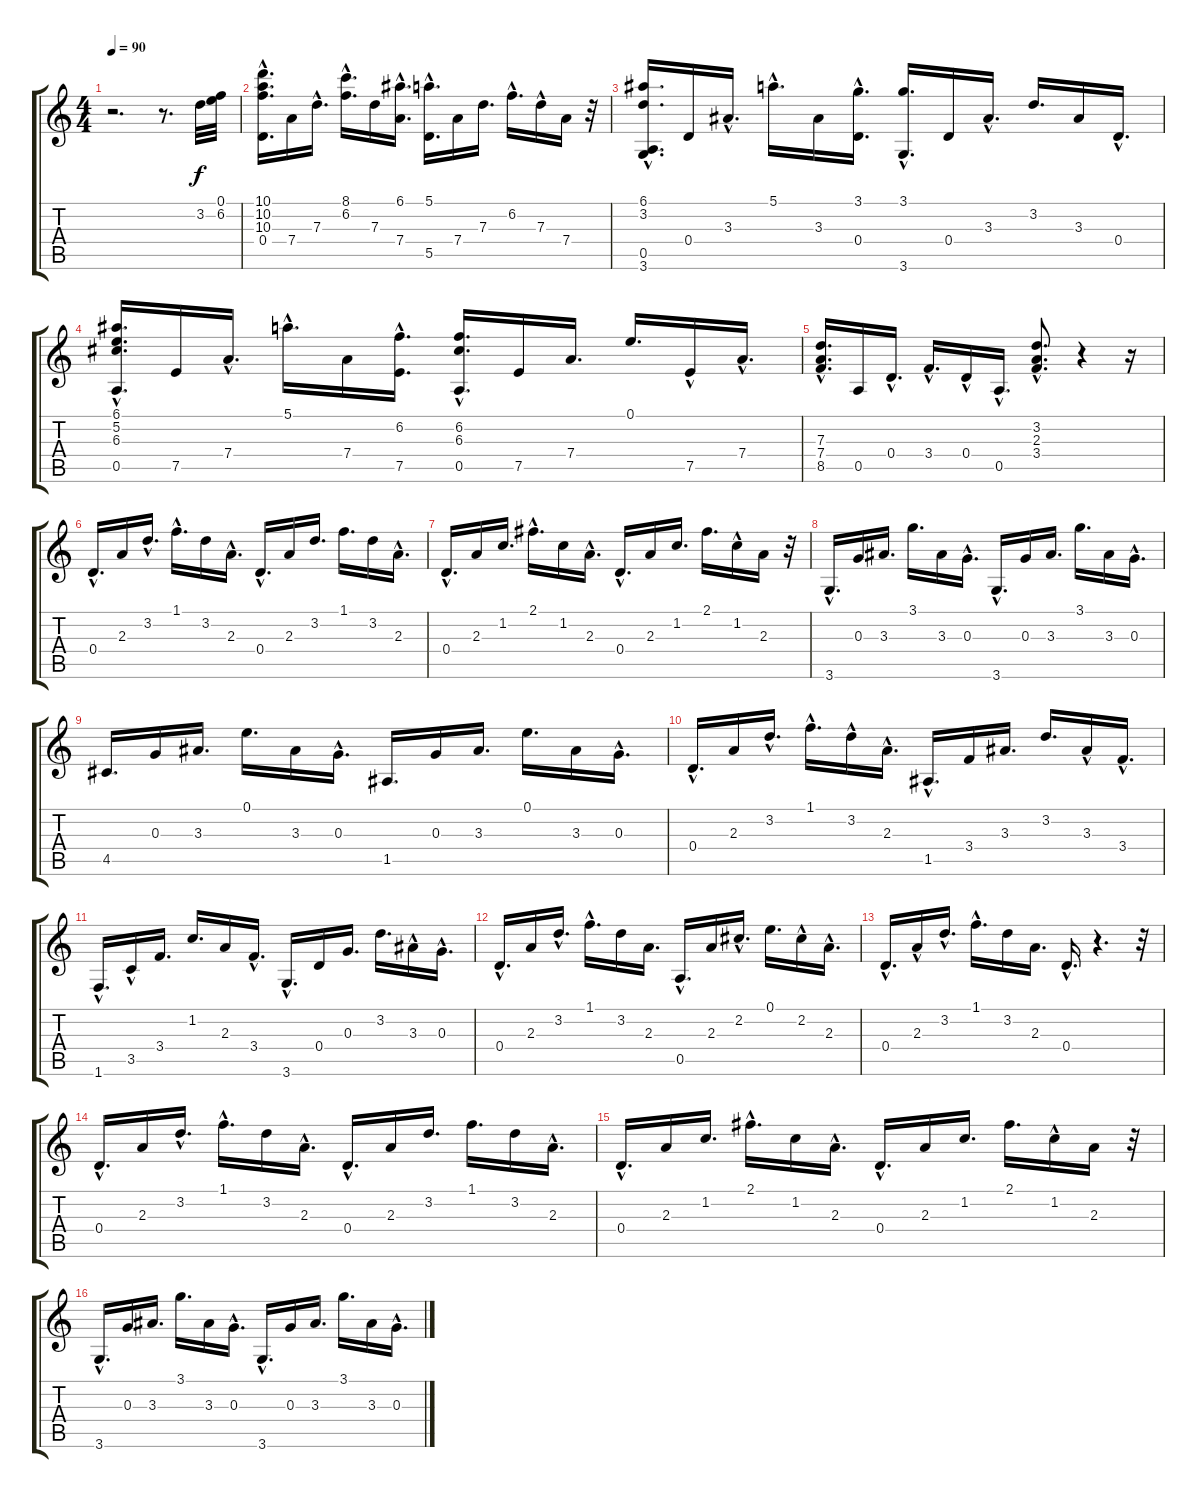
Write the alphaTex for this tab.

\track "" {instrument acousticguitarsteel}
\staff {score tabs}
\tuning (E4 B3 G3 D3 A2 E2) {hide}
\ts (4 4)
\tempo 90
\tempo 62
\tempo 90
\clef g2
\ks c
r.2{d dy f instrument acousticguitarsteel} r.8{d} 3.2.32 (0.1 6.2).32 |
(10.1 10.2{hac} 10.3{hac} 0.4{hac}).16{d} 7.4.16 7.3{hac}.16{d} (8.1 6.2{hac}).16{d} 7.3.16 (6.1{hac} 7.4{hac}).16{d} (5.1 5.5{hac}).16{d} 7.4.16 7.3.16{d} 6.2{hac}.16{d} 7.3{hac}.16 7.4.16 r.32 |
(6.1 3.2 0.5{hac} 3.6{hac}).16{d} 0.4.16 3.3{hac}.16{d} 5.1{hac}.16{d} 3.3.16 (3.1 0.4{hac}).16{d} (3.1{hac} 3.6{hac}).16{d} 0.4.16 3.3{hac}.16{d} 3.2.16{d} 3.3.16 0.4{hac}.16{d} |
(6.1 5.2{hac} 6.3{hac} 0.5{hac}).16{d} 7.5.16 7.4{hac}.16{d} 5.1{hac}.16{d} 7.4.16 (6.2{hac} 7.5{hac}).16{d} (6.2{hac} 6.3{hac} 0.5{hac}).16{d} 7.5.16 7.4.16{d} 0.1.16{d} 7.5{hac}.16 7.4{hac}.16{d} |
(7.3{hac} 7.4{hac} 8.5{hac}).16{d} 0.5.16 0.4{hac}.16{d} 3.4{hac}.16{d} 0.4{hac}.16 0.5{hac}.16{d} (3.2{hac} 2.3 3.4).8{d} r.4 r.16 |
0.4{hac}.16{d} 2.3.16 3.2{hac}.16{d} 1.1{hac}.16{d} 3.2.16 2.3{hac}.16{d} 0.4{hac}.16{d} 2.3.16 3.2.16{d} 1.1.16{d} 3.2.16 2.3{hac}.16{d} |
0.4{hac}.16{d} 2.3.16 1.2.16{d} 2.1{hac}.16{d} 1.2.16 2.3{hac}.16{d} 0.4{hac}.16{d} 2.3.16 1.2.16{d} 2.1.16{d} 1.2{hac}.16 2.3.16 r.32 |
3.6{hac}.16{d} 0.3.16 3.3.16{d} 3.1.16{d} 3.3.16 0.3{hac}.16{d} 3.6{hac}.16{d} 0.3.16 3.3.16{d} 3.1.16{d} 3.3.16 0.3{hac}.16{d} |
4.5.16{d} 0.3.16 3.3.16{d} 0.1.16{d} 3.3.16 0.3{hac}.16{d} 1.5.16{d} 0.3.16 3.3.16{d} 0.1.16{d} 3.3.16 0.3{hac}.16{d} |
0.4{hac}.16{d} 2.3.16 3.2{hac}.16{d} 1.1{hac}.16{d} 3.2{hac}.16 2.3{hac}.16{d} 1.5{hac}.16{d} 3.4.16 3.3.16{d} 3.2.16{d} 3.3{hac}.16 3.4{hac}.16{d} |
1.6{hac}.16{d} 3.5{hac}.16 3.4.16{d} 1.2.16{d} 2.3.16 3.4{hac}.16{d} 3.6{hac}.16{d} 0.4.16 0.3.16{d} 3.2.16{d} 3.3{hac}.16 0.3{hac}.16{d} |
0.4{hac}.16{d} 2.3.16 3.2{hac}.16{d} 1.1{hac}.16{d} 3.2.16 2.3.16{d} 0.5{hac}.16{d} 2.3.16 2.2{hac}.16{d} 0.1.16{d} 2.2{hac}.16 2.3{hac}.16{d} |
0.4{hac}.16{d} 2.3{hac}.16 3.2{hac}.16{d} 1.1{hac}.16{d} 3.2.16 2.3.16{d} 0.4{hac}.16{d} r.4{d} r.32 |
0.4{hac}.16{d} 2.3.16 3.2{hac}.16{d} 1.1{hac}.16{d} 3.2.16 2.3{hac}.16{d} 0.4{hac}.16{d} 2.3.16 3.2.16{d} 1.1.16{d} 3.2.16 2.3{hac}.16{d} |
0.4{hac}.16{d} 2.3.16 1.2.16{d} 2.1{hac}.16{d} 1.2.16 2.3{hac}.16{d} 0.4{hac}.16{d} 2.3.16 1.2.16{d} 2.1.16{d} 1.2{hac}.16 2.3.16 r.32 |
3.6{hac}.16{d} 0.3.16 3.3.16{d} 3.1.16{d} 3.3.16 0.3{hac}.16{d} 3.6{hac}.16{d} 0.3.16 3.3.16{d} 3.1.16{d} 3.3.16 0.3{hac}.16{d}
